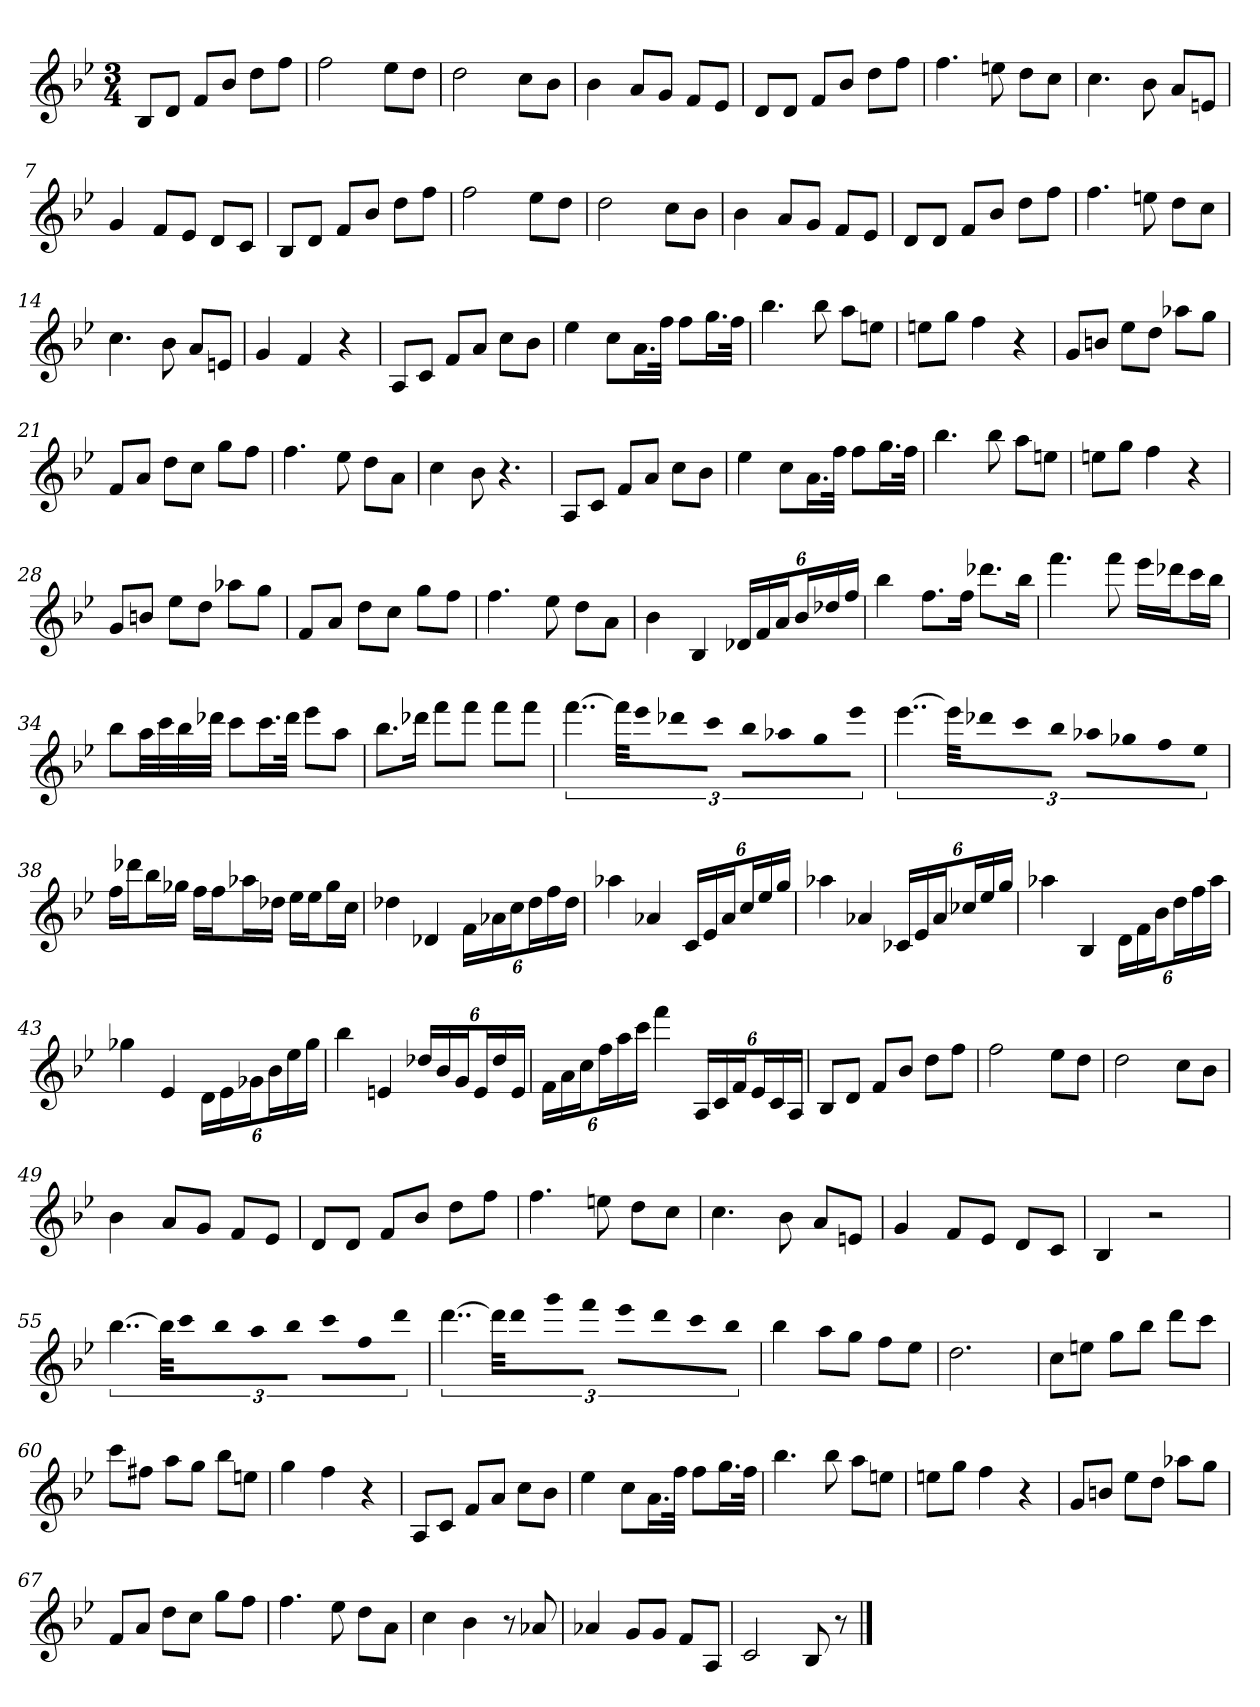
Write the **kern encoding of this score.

**kern
*part1
*staff1
*k[b-e-]
*B-:
*M3/4
=
8B-L
8dJ
8fL
8b-J
8ddL
8ffJ
=1
2ff
8ee-L
8ddJ
=2
2dd
8ccL
8b-J
=3
4b-
8aL
8gJ
8fL
8e-J
=4
8dL
8dJ
8fL
8b-J
8ddL
8ffJ
=5
4.ff
8een
8ddL
8ccJ
=6
4.cc
8b-
8aL
8enJ
=7
4g
8fL
8e-J
8dL
8cJ
=8
8B-L
8dJ
8fL
8b-J
8ddL
8ffJ
=9
2ff
8ee-L
8ddJ
=10
2dd
8ccL
8b-J
=11
4b-
8aL
8gJ
8fL
8e-J
=12
8dL
8dJ
8fL
8b-J
8ddL
8ffJ
=13
4.ff
8een
8ddL
8ccJ
=14
4.cc
8b-
8aL
8enJ
=15
4g
4f
4r
=16
8AL
8cJ
8fL
8aJ
8ccL
8b-J
=17
4ee-
8ccL
16.aL
32ffJJk
8ffL
16.ggL
32ffJJk
=18
4.bb-
8bb-
8aaL
8eenJ
=19
8eenL
8ggJ
4ff
4r
=20
8gL
8bnJ
8ee-L
8ddJ
8aa-XL
8ggJ
=21
8fL
8aJ
8ddL
8ccJ
8ggL
8ffJ
=22
4.ff
8ee-
8ddL
8aJ
=23
4cc
8b-
4.r
=24
8AL
8cJ
8fL
8aJ
8ccL
8b-J
=25
4ee-
8ccL
16.aL
32ffJJk
8ffL
16.ggL
32ffJJk
=26
4.bb-
8bb-
8aaL
8eenJ
=27
8eenL
8ggJ
4ff
4r
=28
8gL
8bnJ
8ee-L
8ddJ
8aa-XL
8ggJ
=29
8fL
8aJ
8ddL
8ccJ
8ggL
8ffJ
=30
4.ff
8ee-
8ddL
8aJ
=31
4b-
4B-
24d-XLL
24f
24aJ
24b-L
24dd-X
24ffJJ
=32
4bb-
8.ffL
16ffJk
8.ddd-XL
16bb-Jk
=33
4.fff
8fff
16eee-LL
16ddd-XJ
16cccL
16bb-JJ
=34
8bb-L
32aaLL
32ccc
32bb-
32ddd-XJJJ
8cccL
16.cccL
32ddd-JJk
8eee-L
8aaJ
=35
8.bb-L
16ddd-XJk
8fffL
8fffJ
8fffL
8fffJ
=36
[6..fff
48fffKLL]
16eee-J
16ddd-XL
16cccJJ
16bb-LL
16aa-XJ
16ggL
16eee-JJ
=37
[6..eee-
48eee-KLL]
16ddd-XJ
16cccL
16bb-JJ
16aa-XLL
16gg-XJ
16ffL
16ee-JJ
=38
16ffLL
16ddd-XJ
16bb-L
16gg-XJJ
16ffLL
16ffJ
16aa-XL
16dd-XJJ
16ee-LL
16ee-J
16gg-L
16ccJJ
=39
4dd-X
4d-X
24fLL
24a-X
24ccJ
24dd-L
24ff
24dd-JJ
=40
4aa-X
4a-X
24cLL
24e-
24a-J
24ccL
24ee-
24ggJJ
=41
4aa-X
4a-X
24c-XLL
24e-
24a-J
24cc-XL
24ee-
24ggJJ
=42
4aa-X
4B-
24dLL
24f
24b-J
24ddL
24ff
24aa-JJ
=43
4gg-X
4e-
24dLL
24e-
24g-XJ
24b-L
24ee-
24gg-JJ
=44
4bb-
4en
24dd-XLL
24b-
24gJ
24eL
24dd-
24eJJ
=45
24fLL
24a
24ccJ
24ffL
24aa
24cccJJ
4fff
24ALL
24c
24fJ
24e-L
24c
24AJJ
=46
8B-L
8dJ
8fL
8b-J
8ddL
8ffJ
=47
2ff
8ee-L
8ddJ
=48
2dd
8ccL
8b-J
=49
4b-
8aL
8gJ
8fL
8e-J
=50
8dL
8dJ
8fL
8b-J
8ddL
8ffJ
=51
4.ff
8een
8ddL
8ccJ
=52
4.cc
8b-
8aL
8enJ
=53
4g
8fL
8e-J
8dL
8cJ
=54
4B-
2r
=55
[6..bb-
48bb-LLL]
32ccc
32bb-JJ
16aaL
16bb-JJ
8cccL
16ffL
16dddJJ
=56
[6..ddd
48dddKLL]
16dddJ
16gggL
16fffJJ
16eee-LL
16dddJ
16cccL
16bb-JJ
=57
4bb-
8aaL
8ggJ
8ffL
8ee-J
=58
2.dd
=59
8ccL
8eenJ
8ggL
8bb-J
8dddL
8cccJ
=60
8cccL
8ff#XJ
8aaL
8ggJ
8bb-L
8eenJ
=61
4gg
4ff
4r
=62
8AL
8cJ
8fL
8aJ
8ccL
8b-J
=63
4ee-
8ccL
16.aL
32ffJJk
8ffL
16.ggL
32ffJJk
=64
4.bb-
8bb-
8aaL
8eenJ
=65
8eenL
8ggJ
4ff
4r
=66
8gL
8bnJ
8ee-L
8ddJ
8aa-XL
8ggJ
=67
8fL
8aJ
8ddL
8ccJ
8ggL
8ffJ
=68
4.ff
8ee-
8ddL
8aJ
=69
4cc
4b-
8r
8a-X
=70
4a-X
8gL
8gJ
8fL
8AJ
=71
2c
8B-
8r
==
*-
